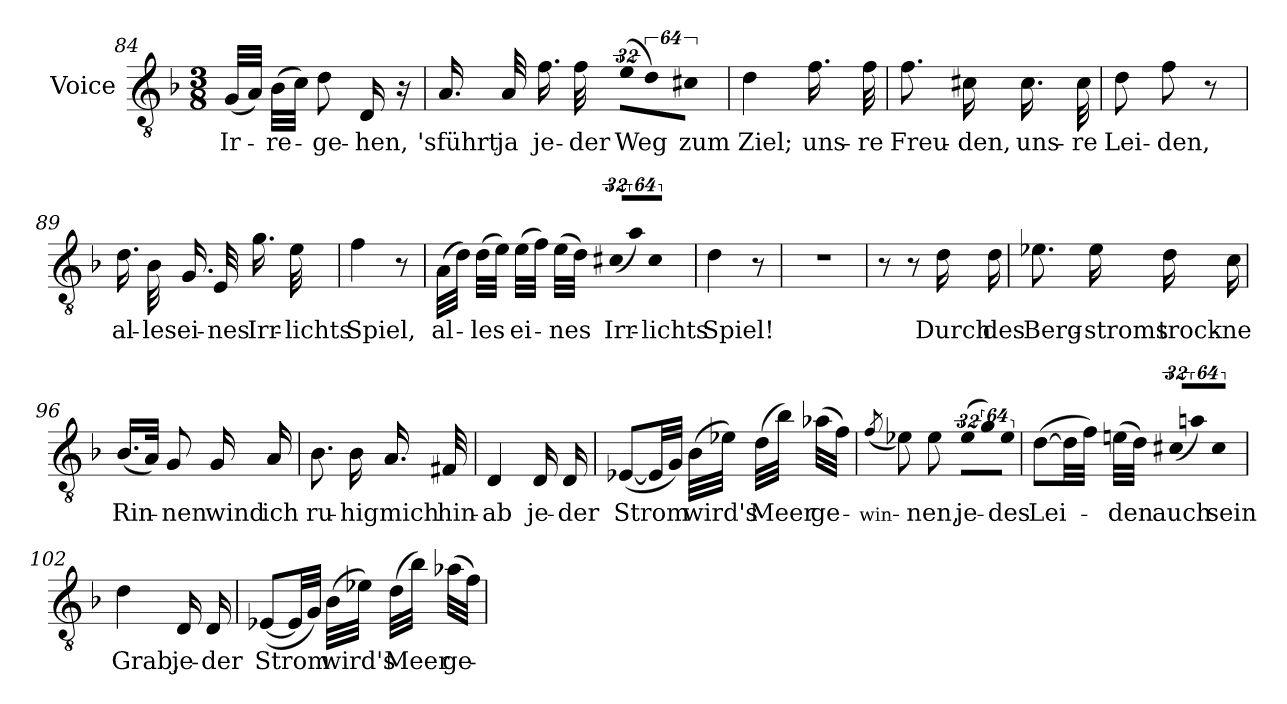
**kern	**text
*part1	*part1
*staff1	*staff1
*I"Voice	*
!!LO:LB:g=z
*clefGv2	*
*ITrd7c12	*
*k[b-]	*
*F:	*
*M3/8	*
=84	=84
!	!LO:LY:b:color=#000000
(32GGi/LLL	Ir-
32AAi/JJJ)	.
!	!LO:LY:b:color=#000000
(32BB-i\LLL	-re-
32Ci\JJJ)	.
!	!LO:LY:b:color=#000000
8Di\	-ge-
!	!LO:LY:b:color=#000000
16DDi/	-hen,
16r	.
=85	=85
!	!LO:LY:b:color=#000000
16.AAi/	'sführt
!	!LO:LY:b:color=#000000
32AAi/	ja
!	!LO:LY:b:color=#000000
16.Fi\	je-
!	!LO:LY:b:color=#000000
32Fi\	-der
!LO:N:vis=16	!
!	!LO:LY:b:color=#000000
(512%21Ei\LL	Weg
!LO:N:vis=16	!
1024%43Di\JJ)	.
!LO:N:vis=16	!
!	!LO:LY:b:color=#000000
1024%43C#Xi\	zum
=86	=86
!	!LO:LY:b:color=#000000
4Di\	Ziel;
!	!LO:LY:b:color=#000000
16.Fi\	uns-
!	!LO:LY:b:color=#000000
32Fi\	-re
=87	=87
!	!LO:LY:b:color=#000000
8.Fi\	Freu-
!	!LO:LY:b:color=#000000
16C#Xi\	-den,
!	!LO:LY:b:color=#000000
16.C#i\	uns-
!	!LO:LY:b:color=#000000
32C#i\	-re
=88	=88
!	!LO:LY:b:color=#000000
8Di\	Lei-
!	!LO:LY:b:color=#000000
8Fi\	-den,
8r	.
=89	=89
!	!LO:LY:b:color=#000000
16.Di\	al-
!	!LO:LY:b:color=#000000
32BB-i\	-les
!	!LO:LY:b:color=#000000
16.GGi/	ei-
!	!LO:LY:b:color=#000000
32EEi/	-nes
!	!LO:LY:b:color=#000000
16.Gi\	Irr-
!	!LO:LY:b:color=#000000
32Ei\	-lichts
=90	=90
!	!LO:LY:b:color=#000000
4Fi\	Spiel,
8r	.
!!LO:LB:g=z
=91	=91
!	!LO:LY:b:color=#000000
(32AAi\LLL	al-
32Di\JJJ)	.
!	!LO:LY:b:color=#000000
(32Di\LLL	-les
32Ei\JJJ)	.
!	!LO:LY:b:color=#000000
(32Ei\LLL	ei-
32Fi\JJJ)	.
!	!LO:LY:b:color=#000000
(32Ei\LLL	-nes
32Di\JJJ)	.
!LO:N:vis=16	!
!	!LO:LY:b:color=#000000
(512%21C#Xi/LL	Irr-
!LO:N:vis=16	!
1024%43Ai/JJ)	.
!LO:N:vis=16	!
!	!LO:LY:b:color=#000000
1024%43C#i\	-lichts
=92	=92
!	!LO:LY:b:color=#000000
4Di\	Spiel!
8r	.
=93	=93
!LO:N:vis=1	!
4.r	.
=94	=94
8r	.
8r	.
!	!LO:LY:b:color=#000000
16Di\	Durch
!	!LO:LY:b:color=#000000
16Di\	des
=95	=95
!	!LO:LY:b:color=#000000
8.E-Xi\	Berg-
!	!LO:LY:b:color=#000000
16E-i\	-stroms
!	!LO:LY:b:color=#000000
16Di\	trock-
!	!LO:LY:b:color=#000000
16Ci\	-ne
=96	=96
!	!LO:LY:b:color=#000000
(16.BB-i/LL	Rin-
32AAi/JJk)	.
!	!LO:LY:b:color=#000000
8GGi/	-nen
!	!LO:LY:b:color=#000000
16GGi/	wind
!	!LO:LY:b:color=#000000
16AAi/	ich
=97	=97
!	!LO:LY:b:color=#000000
8.BB-i\	ru-
!	!LO:LY:b:color=#000000
16BB-i\	-hig
!	!LO:LY:b:color=#000000
16.AAi/	mich
!	!LO:LY:b:color=#000000
32FF#Xi/	hin-
!!LO:LB:g=z
=98	=98
!	!LO:LY:b:color=#000000
4DDi/	-ab
!	!LO:LY:b:color=#000000
16DDi/	je-
!	!LO:LY:b:color=#000000
16DDi/	-der
=99	=99
!	!LO:LY:b:color=#000000
([<8EE-Xi/L	Strom
32EE-i/LL]	.
32GGi/JJJ)	.
!	!LO:LY:b:color=#000000
(32BB-i\LLL	wird's
32E-Xi\JJJ)	.
!	!LO:LY:b:color=#000000
(32Di\LLL	Meer
32B-i\JJJ)	.
!	!LO:LY:b:color=#000000
(32A-Xi\LLL	ge-
32Fi\JJJ)	.
=100	=100
!	!LO:LY:b:color=#000000
(8qFi/	-win-
8E-Xi\)	.
!	!LO:LY:b:color=#000000
8E-i\	-nen,
!LO:N:vis=16	!
!	!LO:LY:b:color=#000000
(512%21E-i\LL	je-
!LO:N:vis=16	!
1024%43Gi\JJ)	.
!LO:N:vis=16	!
!	!LO:LY:b:color=#000000
1024%43E-i\	-des
=101	=101
!	!LO:LY:b:color=#000000
([>8Di\L	Lei-
32Di\LL]	.
32Fi\JJJ)	.
!	!LO:LY:b:color=#000000
(32Eni\LLL	-den
32Di\JJJ)	.
!LO:N:vis=16	!
!	!LO:LY:b:color=#000000
(512%21C#Xi/LL	auch
!LO:N:vis=16	!
1024%43Ani/JJ)	.
!LO:N:vis=16	!
!	!LO:LY:b:color=#000000
1024%43C#i\	sein
=102	=102
!	!LO:LY:b:color=#000000
4Di\	Grab,
!	!LO:LY:b:color=#000000
16DDi/	je-
!	!LO:LY:b:color=#000000
16DDi/	-der
=103	=103
!	!LO:LY:b:color=#000000
([<8EE-Xi/L	Strom
32EE-i/LL]	.
32GGi/JJJ)	.
!	!LO:LY:b:color=#000000
(32BB-i\LLL	wird's
32E-Xi\JJJ)	.
!	!LO:LY:b:color=#000000
(32Di\LLL	Meer
32B-i\JJJ)	.
!	!LO:LY:b:color=#000000
(32A-Xi\LLL	ge-
32Fi\JJJ)	.
=	=
*-	*-
